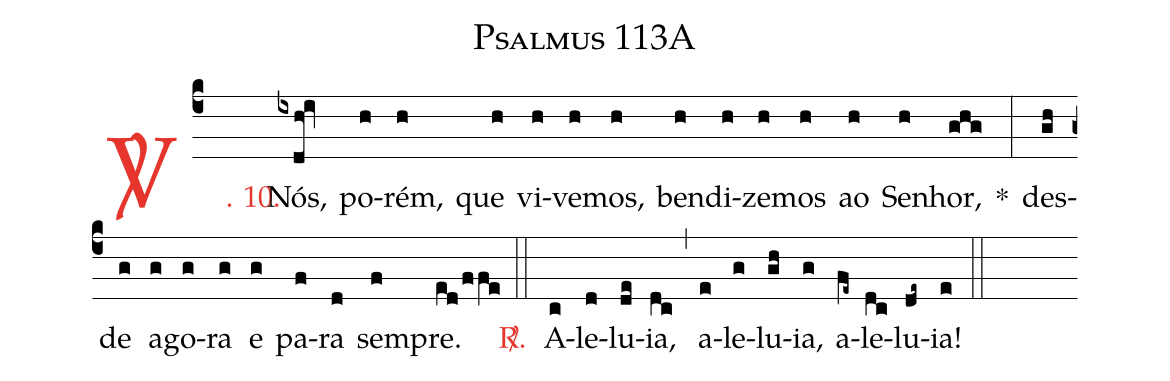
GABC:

name: Psalmus 113A;
%%
(c4)

<c><sp>V/</sp>. 10.</c>() Nós,(ixdh!iv) po(h)rém,(h) que(h) vi(h)ve(h)mos,(h) ben(h)di(h)ze(h)mos(h) ao(h) Se(h)nhor,(ghg) *(:) des(gh)de(g) a(g)go(g)ra(g) e(g) pa(f)ra(d) sem(f)pre.(ed/ffe)

(::)

<nlba><c><sp>R/</sp>.</c>() A</nlba>(c)le(d)lu(de)ia,(dc) (,) a(e)le(g)lu(gh)ia,(g) a(fe~)le(dc)lu(de~)ia!(e)

(::)
